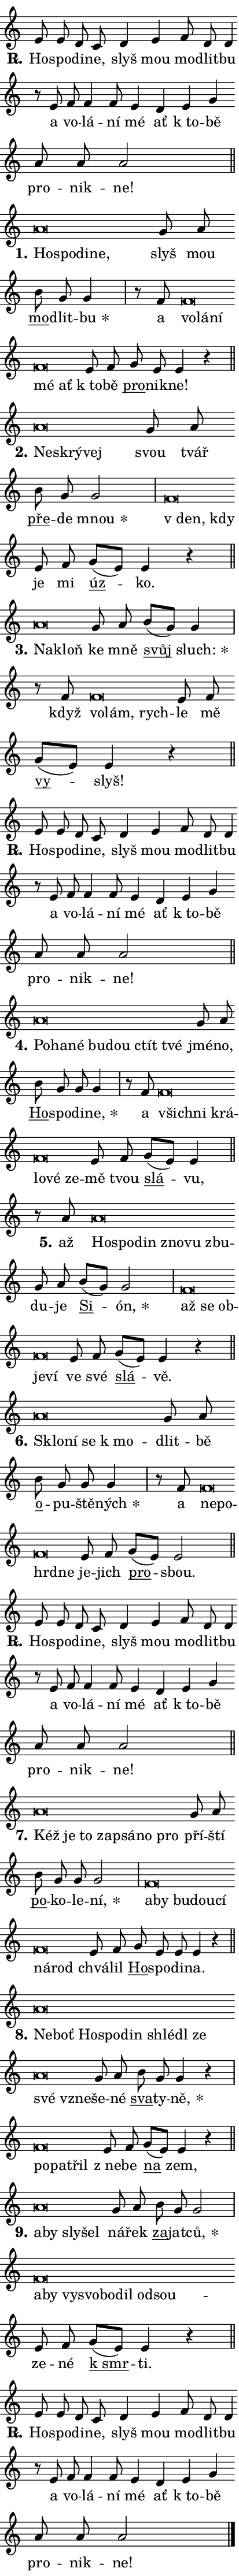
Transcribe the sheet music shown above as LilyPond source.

\version "2.24.0"
\header { tagline = "" }
\paper {
  indent = 0\cm
  top-margin = 0\cm
  right-margin = 0.13\cm % to fit lyric hyphens
  bottom-margin = 0\cm
  left-margin = 0\cm
  paper-width = 7\cm
  page-breaking = #ly:one-page-breaking
  system-system-spacing.basic-distance = #11
  score-system-spacing.basic-distance = #11
  ragged-last = ##f
}


%% Author: Thomas Morley
%% https://lists.gnu.org/archive/html/lilypond-user/2020-05/msg00002.html
#(define (line-position grob)
"Returns position of @var[grob} in current system:
   @code{'start}, if at first time-step
   @code{'end}, if at last time-step
   @code{'middle} otherwise
"
  (let* ((col (ly:item-get-column grob))
         (ln (ly:grob-object col 'left-neighbor))
         (rn (ly:grob-object col 'right-neighbor))
         (col-to-check-left (if (ly:grob? ln) ln col))
         (col-to-check-right (if (ly:grob? rn) rn col))
         (break-dir-left
           (and
             (ly:grob-property col-to-check-left 'non-musical #f)
             (ly:item-break-dir col-to-check-left)))
         (break-dir-right
           (and
             (ly:grob-property col-to-check-right 'non-musical #f)
             (ly:item-break-dir col-to-check-right))))
        (cond ((eqv? 1 break-dir-left) 'start)
              ((eqv? -1 break-dir-right) 'end)
              (else 'middle))))

#(define (tranparent-at-line-position vctor)
  (lambda (grob)
  "Relying on @code{line-position} select the relevant enry from @var{vctor}.
Used to determine transparency,"
    (case (line-position grob)
      ((end) (not (vector-ref vctor 0)))
      ((middle) (not (vector-ref vctor 1)))
      ((start) (not (vector-ref vctor 2))))))

noteHeadBreakVisibility =
#(define-music-function (break-visibility)(vector?)
"Makes @code{NoteHead}s transparent relying on @var{break-visibility}"
#{
  \override NoteHead.transparent =
    #(tranparent-at-line-position break-visibility)
#})

#(define delete-ledgers-for-transparent-note-heads
  (lambda (grob)
    "Reads whether a @code{NoteHead} is transparent.
If so this @code{NoteHead} is removed from @code{'note-heads} from
@var{grob}, which is supposed to be @code{LedgerLineSpanner}.
As a result ledgers are not printed for this @code{NoteHead}"
    (let* ((nhds-array (ly:grob-object grob 'note-heads))
           (nhds-list
             (if (ly:grob-array? nhds-array)
                 (ly:grob-array->list nhds-array)
                 '()))
           ;; Relies on the transparent-property being done before
           ;; Staff.LedgerLineSpanner.after-line-breaking is executed.
           ;; This is fragile ...
           (to-keep
             (remove
               (lambda (nhd)
                 (ly:grob-property nhd 'transparent #f))
               nhds-list)))
      ;; TODO find a better method to iterate over grob-arrays, similiar
      ;; to filter/remove etc for lists
      ;; For now rebuilt from scratch
      (set! (ly:grob-object grob 'note-heads)  '())
      (for-each
        (lambda (nhd)
          (ly:pointer-group-interface::add-grob grob 'note-heads nhd))
        to-keep))))

squashNotes = {
  \override NoteHead.X-extent = #'(-0.2 . 0.2)
  \override NoteHead.Y-extent = #'(-0.75 . 0)
  \override NoteHead.stencil =
    #(lambda (grob)
       (let ((pos (ly:grob-property grob 'staff-position)))
         (begin
           (if (< pos -7) (display "ERROR: Lower brevis then expected\n") (display ""))
           (if (<= pos -6) ly:text-interface::print ly:note-head::print))))
}
unSquashNotes = {
  \revert NoteHead.X-extent
  \revert NoteHead.Y-extent
  \revert NoteHead.stencil
}

hideNotes = \noteHeadBreakVisibility #begin-of-line-visible
unHideNotes = \noteHeadBreakVisibility #all-visible

% work-around for resetting accidentals
% https://lilypond.org/doc/v2.23/Documentation/notation/displaying-rhythms#unmetered-music
cadenzaMeasure = {
  \cadenzaOff
  \partial 1024 s1024
  \cadenzaOn
}

#(define-markup-command (accent layout props text) (markup?)
  "Underline accented syllable"
  (interpret-markup layout props
    #{\markup \override #'(offset . 4.3) \underline { #text }#}))

responsum = \markup \concat {
  "R" \hspace #-1.05 \path #0.1 #'((moveto 0 0.07) (lineto 0.9 0.8)) \hspace #0.05 "."
}

spaceSize = #0.6828661417322834 % exact space size for TeX Gyre Schola

\layout {
  \context {
    \Staff
    \remove "Time_signature_engraver"
    \override LedgerLineSpanner.after-line-breaking = #delete-ledgers-for-transparent-note-heads
  }
  \context {
    \Lyrics {
      \override LyricSpace.minimum-distance = \spaceSize
      \override LyricText.font-name = #"TeX Gyre Schola"
      \override LyricText.font-size = 1
      \override StanzaNumber.font-name = #"TeX Gyre Schola Bold"
      \override StanzaNumber.font-size = 1
    }
  }
  \context {
    \Score 
    \override NoteHead.text =
      #(lambda (grob) 
        (let ((pos (ly:grob-property grob 'staff-position)))
          #{\markup {
            \combine
              \halign #-0.55 \raise #(if (= pos -6) 0 0.5) \override #'(thickness . 2) \draw-line #'(3.2 . 0)
              \musicglyph "noteheads.sM1"
          }#}))
  }
}

% magnetic-lyrics.ily
%
%   written by
%     Jean Abou Samra <jean@abou-samra.fr>
%     Werner Lemberg <wl@gnu.org>
%
%   adapted by
%     Jiri Hon <jiri.hon@gmail.com>
%
% Version 2022-Apr-15

% https://www.mail-archive.com/lilypond-user@gnu.org/msg149350.html

#(define (Left_hyphen_pointer_engraver context)
   "Collect syllable-hyphen-syllable occurrences in lyrics and store
them in properties.  This engraver only looks to the left.  For
example, if the lyrics input is @code{foo -- bar}, it does the
following.

@itemize @bullet
@item
Set the @code{text} property of the @code{LyricHyphen} grob between
@q{foo} and @q{bar} to @code{foo}.

@item
Set the @code{left-hyphen} property of the @code{LyricText} grob with
text @q{foo} to the @code{LyricHyphen} grob between @q{foo} and
@q{bar}.
@end itemize

Use this auxiliary engraver in combination with the
@code{lyric-@/text::@/apply-@/magnetic-@/offset!} hook."
   (let ((hyphen #f)
         (text #f))
     (make-engraver
      (acknowledgers
       ((lyric-syllable-interface engraver grob source-engraver)
        (set! text grob)))
      (end-acknowledgers
       ((lyric-hyphen-interface engraver grob source-engraver)
        ;(when (not (grob::has-interface grob 'lyric-space-interface))
          (set! hyphen grob)));)
      ((stop-translation-timestep engraver)
       (when (and text hyphen)
         (ly:grob-set-object! text 'left-hyphen hyphen))
       (set! text #f)
       (set! hyphen #f)))))

#(define (lyric-text::apply-magnetic-offset! grob)
   "If the space between two syllables is less than the value in
property @code{LyricText@/.details@/.squash-threshold}, move the right
syllable to the left so that it gets concatenated with the left
syllable.

Use this function as a hook for
@code{LyricText@/.after-@/line-@/breaking} if the
@code{Left_@/hyphen_@/pointer_@/engraver} is active."
   (let ((hyphen (ly:grob-object grob 'left-hyphen #f)))
     (when hyphen
       (let ((left-text (ly:spanner-bound hyphen LEFT)))
         (when (grob::has-interface left-text 'lyric-syllable-interface)
           (let* ((common (ly:grob-common-refpoint grob left-text X))
                  (this-x-ext (ly:grob-extent grob common X))
                  (left-x-ext
                   (begin
                     ;; Trigger magnetism for left-text.
                     (ly:grob-property left-text 'after-line-breaking)
                     (ly:grob-extent left-text common X)))
                  ;; `delta` is the gap width between two syllables.
                  (delta (- (interval-start this-x-ext)
                            (interval-end left-x-ext)))
                  (details (ly:grob-property grob 'details))
                  (threshold (assoc-get 'squash-threshold details 0.2)))
             (when (< delta threshold)
               (let* (;; We have to manipulate the input text so that
                      ;; ligatures crossing syllable boundaries are not
                      ;; disabled.  For languages based on the Latin
                      ;; script this is essentially a beautification.
                      ;; However, for non-Western scripts it can be a
                      ;; necessity.
                      (lt (ly:grob-property left-text 'text))
                      (rt (ly:grob-property grob 'text))
                      (is-space (grob::has-interface hyphen 'lyric-space-interface))
                      (space (if is-space " " ""))
                      (extra-delta (if is-space spaceSize 0))
                      ;; Append new syllable.
                      (ltrt-space (if (and (string? lt) (string? rt))
                                (string-append lt space rt)
                                (make-concat-markup (list lt space rt))))
                      ;; Right-align `ltrt` to the right side.
                      (ltrt-space-markup (grob-interpret-markup
                               grob
                               (make-translate-markup
                                (cons (interval-length this-x-ext) 0)
                                (make-right-align-markup ltrt-space)))))
                 (begin
                   ;; Don't print `left-text`.
                   (ly:grob-set-property! left-text 'stencil #f)
                   ;; Set text and stencil (which holds all collected
                   ;; syllables so far) and shift it to the left.
                   (ly:grob-set-property! grob 'text ltrt-space)
                   (ly:grob-set-property! grob 'stencil ltrt-space-markup)
                   (ly:grob-translate-axis! grob (- (- delta extra-delta)) X))))))))))


#(define (lyric-hyphen::displace-bounds-first grob)
   ;; Make very sure this callback isn't triggered too early.
   (let ((left (ly:spanner-bound grob LEFT))
         (right (ly:spanner-bound grob RIGHT)))
     (ly:grob-property left 'after-line-breaking)
     (ly:grob-property right 'after-line-breaking)
     (ly:lyric-hyphen::print grob)))

squashThreshold = #0.4

\layout {
  \context {
    \Lyrics
    \consists #Left_hyphen_pointer_engraver
    \override LyricText.after-line-breaking =
      #lyric-text::apply-magnetic-offset!
    \override LyricHyphen.stencil = #lyric-hyphen::displace-bounds-first
    \override LyricText.details.squash-threshold = \squashThreshold
    \override LyricHyphen.minimum-distance = 0
    \override LyricHyphen.minimum-length = \squashThreshold
  }
}

squashText = \override LyricText.details.squash-threshold = 9999
unSquashText = \override LyricText.details.squash-threshold = \squashThreshold

leftText = \override LyricText.self-alignment-X = #LEFT
unLeftText = \revert LyricText.self-alignment-X

starOffset = #(lambda (grob) 
                (let ((x_offset (ly:self-alignment-interface::aligned-on-x-parent grob)))
                  (if (= x_offset 0) 0 (+ x_offset 1.2))))

star = #(define-music-function (syllable)(string?)
"Append star separator at the end of a syllable"
#{
  \once \override LyricText.X-offset = #starOffset
  \lyricmode { \markup {
    #syllable
    \override #'((font-name . "TeX Gyre Schola Bold")) \hspace #0.2 \lower #0.65 \larger "*"
  } }
#})

starAccent = #(define-music-function (syllable)(string?)
"Append star separator at the end of a syllable and make accent"
#{
  \once \override LyricText.X-offset = #starOffset
  \lyricmode { \markup {
    \accent #syllable
    \override #'((font-name . "TeX Gyre Schola Bold")) \hspace #0.2 \lower #0.65 \larger "*"
  } }
#})

breath = #(define-music-function (syllable)(string?)
"Append breathing indicator at the end of a syllable"
#{
  \lyricmode { \markup { #syllable "+" } }
#})

optionalBreath = #(define-music-function (syllable)(string?)
"Append optional breathing indicator at the end of a syllable"
#{
  \lyricmode { \markup { #syllable "(+)" } }
#})


\score {
    <<
        \new Voice = "melody" { \cadenzaOn \key c \major \relative { e'8 e d c d4 e f8 d d4 \bar "" r8 e f f4 f8 \bar "" e4 d \bar "" e g \bar "" a8 a a2 \cadenzaMeasure \bar "||" \break } }
        \new Lyrics \lyricsto "melody" { \lyricmode { \set stanza = \responsum
Ho -- spo -- di -- ne, slyš mou mo -- dlit -- bu a vo -- lá -- ní mé ať "k to" -- bě pro -- nik -- ne! } }
    >>
    \layout {}
}

\score {
    <<
        \new Voice = "melody" { \cadenzaOn \key c \major \relative { \squashNotes a'\breve*1/16 \hideNotes \breve*1/16 \bar "" \breve*1/16 \breve*1/16 \bar "" \unHideNotes \unSquashNotes g8 a \bar "" b g g4 \cadenzaMeasure \bar "|" r8 f \squashNotes f\breve*1/16 \hideNotes \breve*1/16 \bar "" \breve*1/16 \bar "" \breve*1/16 \breve*1/16 \bar "" \unHideNotes \unSquashNotes e8 f \bar "" g e e4 r \cadenzaMeasure \bar "||" \break } }
        \new Lyrics \lyricsto "melody" { \lyricmode { \set stanza = "1."
\leftText Ho -- \squashText spo -- di -- ne, \unLeftText \unSquashText slyš mou \markup \accent mo -- dlit -- \star bu a \leftText vo -- \squashText lá -- ní mé ať \unLeftText \unSquashText "k to" -- bě \markup \accent pro -- nik -- ne! } }
    >>
    \layout {}
}

\score {
    <<
        \new Voice = "melody" { \cadenzaOn \key c \major \relative { \squashNotes a'\breve*1/16 \hideNotes \breve*1/16 \breve*1/16 \bar "" \unHideNotes \unSquashNotes g8 a \bar "" b g g2 \cadenzaMeasure \bar "|" \squashNotes f\breve*1/16 \hideNotes \breve*1/16 \bar "" \unHideNotes \unSquashNotes e8 f \bar "" g[( e)] e4 r \cadenzaMeasure \bar "||" \break } }
        \new Lyrics \lyricsto "melody" { \lyricmode { \set stanza = "2."
\leftText Ne -- \squashText skrý -- vej \unLeftText \unSquashText svou tvář \markup \accent pře -- de \star mnou \leftText "v den," \squashText kdy \unLeftText \unSquashText je mi \markup \accent úz -- ko. } }
    >>
    \layout {}
}

\score {
    <<
        \new Voice = "melody" { \cadenzaOn \key c \major \relative { \squashNotes a'\breve*1/16 \hideNotes \breve*1/16 \bar "" \unHideNotes \unSquashNotes g8 a \bar "" b[( g)] g4 \cadenzaMeasure \bar "|" r8 f \squashNotes f\breve*1/16 \hideNotes \breve*1/16 \breve*1/16 \bar "" \unHideNotes \unSquashNotes e8 f \bar "" g[( e)] e4 r \cadenzaMeasure \bar "||" \break } }
        \new Lyrics \lyricsto "melody" { \lyricmode { \set stanza = "3."
\leftText Na -- \squashText kloň \unLeftText \unSquashText ke mně \markup \accent svůj \star sluch: když \leftText vo -- \squashText lám, rych -- \unLeftText \unSquashText le mě \markup \accent vy -- slyš! } }
    >>
    \layout {}
}

\score {
    <<
        \new Voice = "melody" { \cadenzaOn \key c \major \relative { e'8 e d c d4 e f8 d d4 \bar "" r8 e f f4 f8 \bar "" e4 d \bar "" e g \bar "" a8 a a2 \cadenzaMeasure \bar "||" \break } }
        \new Lyrics \lyricsto "melody" { \lyricmode { \set stanza = \responsum
Ho -- spo -- di -- ne, slyš mou mo -- dlit -- bu a vo -- lá -- ní mé ať "k to" -- bě pro -- nik -- ne! } }
    >>
    \layout {}
}

\score {
    <<
        \new Voice = "melody" { \cadenzaOn \key c \major \relative { \squashNotes a'\breve*1/16 \hideNotes \breve*1/16 \bar "" \breve*1/16 \bar "" \breve*1/16 \bar "" \breve*1/16 \bar "" \breve*1/16 \breve*1/16 \bar "" \unHideNotes \unSquashNotes g8 a \bar "" b g g g4 \cadenzaMeasure \bar "|" r8 f \squashNotes f\breve*1/16 \hideNotes \breve*1/16 \bar "" \breve*1/16 \bar "" \breve*1/16 \bar "" \breve*1/16 \breve*1/16 \bar "" \unHideNotes \unSquashNotes e8 f \bar "" g[( e)] e4 \cadenzaMeasure \bar "||" \break } }
        \new Lyrics \lyricsto "melody" { \lyricmode { \set stanza = "4."
\leftText Po -- \squashText ha -- né bu -- dou ctít tvé \unLeftText \unSquashText jmé -- no, \markup \accent Ho -- spo -- di -- \star ne, a \leftText všich -- \squashText ni krá -- lo -- vé ze -- \unLeftText \unSquashText mě tvou \markup \accent slá -- vu, } }
    >>
    \layout {}
}

\score {
    <<
        \new Voice = "melody" { \cadenzaOn \key c \major \relative { r8 a' \squashNotes a\breve*1/16 \hideNotes \breve*1/16 \bar "" \breve*1/16 \bar "" \breve*1/16 \bar "" \breve*1/16 \breve*1/16 \bar "" \unHideNotes \unSquashNotes g8 a \bar "" b[( g)] g2 \cadenzaMeasure \bar "|" \squashNotes f\breve*1/16 \hideNotes \breve*1/16 \bar "" \breve*1/16 \bar "" \breve*1/16 \breve*1/16 \bar "" \unHideNotes \unSquashNotes e8 f \bar "" g[( e)] e4 r \cadenzaMeasure \bar "||" \break } }
        \new Lyrics \lyricsto "melody" { \lyricmode { \set stanza = "5."
až \leftText Ho -- \squashText spo -- din zno -- vu zbu -- \unLeftText \unSquashText du -- je \markup \accent Si -- \star ón, \leftText až \squashText se ob -- je -- ví \unLeftText \unSquashText ve své \markup \accent slá -- vě. } }
    >>
    \layout {}
}

\score {
    <<
        \new Voice = "melody" { \cadenzaOn \key c \major \relative { \squashNotes a'\breve*1/16 \hideNotes \breve*1/16 \bar "" \breve*1/16 \breve*1/16 \bar "" \unHideNotes \unSquashNotes g8 a \bar "" b g g g4 \cadenzaMeasure \bar "|" r8 f \squashNotes f\breve*1/16 \hideNotes \breve*1/16 \bar "" \breve*1/16 \breve*1/16 \bar "" \unHideNotes \unSquashNotes e8 f \bar "" g[( e)] e2 \cadenzaMeasure \bar "||" \break } }
        \new Lyrics \lyricsto "melody" { \lyricmode { \set stanza = "6."
\leftText Sklo -- \squashText ní se "k mo" -- \unLeftText \unSquashText dlit -- bě \markup \accent o -- pu -- ště -- \star ných a \leftText ne -- \squashText po -- hrd -- ne \unLeftText \unSquashText je -- jich \markup \accent pro -- sbou. } }
    >>
    \layout {}
}

\score {
    <<
        \new Voice = "melody" { \cadenzaOn \key c \major \relative { e'8 e d c d4 e f8 d d4 \bar "" r8 e f f4 f8 \bar "" e4 d \bar "" e g \bar "" a8 a a2 \cadenzaMeasure \bar "||" \break } }
        \new Lyrics \lyricsto "melody" { \lyricmode { \set stanza = \responsum
Ho -- spo -- di -- ne, slyš mou mo -- dlit -- bu a vo -- lá -- ní mé ať "k to" -- bě pro -- nik -- ne! } }
    >>
    \layout {}
}

\score {
    <<
        \new Voice = "melody" { \cadenzaOn \key c \major \relative { \squashNotes a'\breve*1/16 \hideNotes \breve*1/16 \bar "" \breve*1/16 \bar "" \breve*1/16 \bar "" \breve*1/16 \bar "" \breve*1/16 \breve*1/16 \bar "" \unHideNotes \unSquashNotes g8 a \bar "" b g g g2 \cadenzaMeasure \bar "|" \squashNotes f\breve*1/16 \hideNotes \breve*1/16 \bar "" \breve*1/16 \bar "" \breve*1/16 \bar "" \breve*1/16 \bar "" \breve*1/16 \breve*1/16 \bar "" \unHideNotes \unSquashNotes e8 f \bar "" g e e e4 r \cadenzaMeasure \bar "||" \break } }
        \new Lyrics \lyricsto "melody" { \lyricmode { \set stanza = "7."
\leftText Kéž \squashText je to za -- psá -- no pro \unLeftText \unSquashText pří -- ští \markup \accent po -- ko -- le -- \star ní, \leftText a -- \squashText by bu -- dou -- cí ná -- rod \unLeftText \unSquashText chvá -- lil \markup \accent Ho -- spo -- di -- na. } }
    >>
    \layout {}
}

\score {
    <<
        \new Voice = "melody" { \cadenzaOn \key c \major \relative { \squashNotes a'\breve*1/16 \hideNotes \breve*1/16 \bar "" \breve*1/16 \bar "" \breve*1/16 \bar "" \breve*1/16 \bar "" \breve*1/16 \bar "" \breve*1/16 \bar "" \breve*1/16 \bar "" \breve*1/16 \breve*1/16 \bar "" \unHideNotes \unSquashNotes g8 a \bar "" b g g4 r \cadenzaMeasure \bar "|" \squashNotes f\breve*1/16 \hideNotes \breve*1/16 \breve*1/16 \bar "" \unHideNotes \unSquashNotes e8 f \bar "" g[( e)] e4 r \cadenzaMeasure \bar "||" \break } }
        \new Lyrics \lyricsto "melody" { \lyricmode { \set stanza = "8."
\leftText Ne -- \squashText boť Ho -- spo -- din shlé -- dl ze své vzne -- \unLeftText \unSquashText še -- né \markup \accent sva -- ty -- \star ně, \leftText po -- \squashText pa -- třil \unLeftText \unSquashText "z ne" -- be \markup \accent na zem, } }
    >>
    \layout {}
}

\score {
    <<
        \new Voice = "melody" { \cadenzaOn \key c \major \relative { \squashNotes a'\breve*1/16 \hideNotes \breve*1/16 \bar "" \breve*1/16 \breve*1/16 \bar "" \unHideNotes \unSquashNotes g8 a \bar "" b g g2 \cadenzaMeasure \bar "|" \squashNotes f\breve*1/16 \hideNotes \breve*1/16 \bar "" \breve*1/16 \bar "" \breve*1/16 \bar "" \breve*1/16 \bar "" \breve*1/16 \bar "" \breve*1/16 \breve*1/16 \bar "" \unHideNotes \unSquashNotes e8 f \bar "" g[( e)] e4 r \cadenzaMeasure \bar "||" \break } }
        \new Lyrics \lyricsto "melody" { \lyricmode { \set stanza = "9."
\leftText a -- \squashText by sly -- šel \unLeftText \unSquashText ná -- řek \markup \accent za -- jat -- \star ců, \leftText a -- \squashText by vy -- svo -- bo -- dil od -- sou -- \unLeftText \unSquashText ze -- né \markup \accent "k smr" -- ti. } }
    >>
    \layout {}
}

\score {
    <<
        \new Voice = "melody" { \cadenzaOn \key c \major \relative { e'8 e d c d4 e f8 d d4 \bar "" r8 e f f4 f8 \bar "" e4 d \bar "" e g \bar "" a8 a a2 \cadenzaMeasure \bar "||" \break } \bar "|." }
        \new Lyrics \lyricsto "melody" { \lyricmode { \set stanza = \responsum
Ho -- spo -- di -- ne, slyš mou mo -- dlit -- bu a vo -- lá -- ní mé ať "k to" -- bě pro -- nik -- ne! } }
    >>
    \layout {}
}
